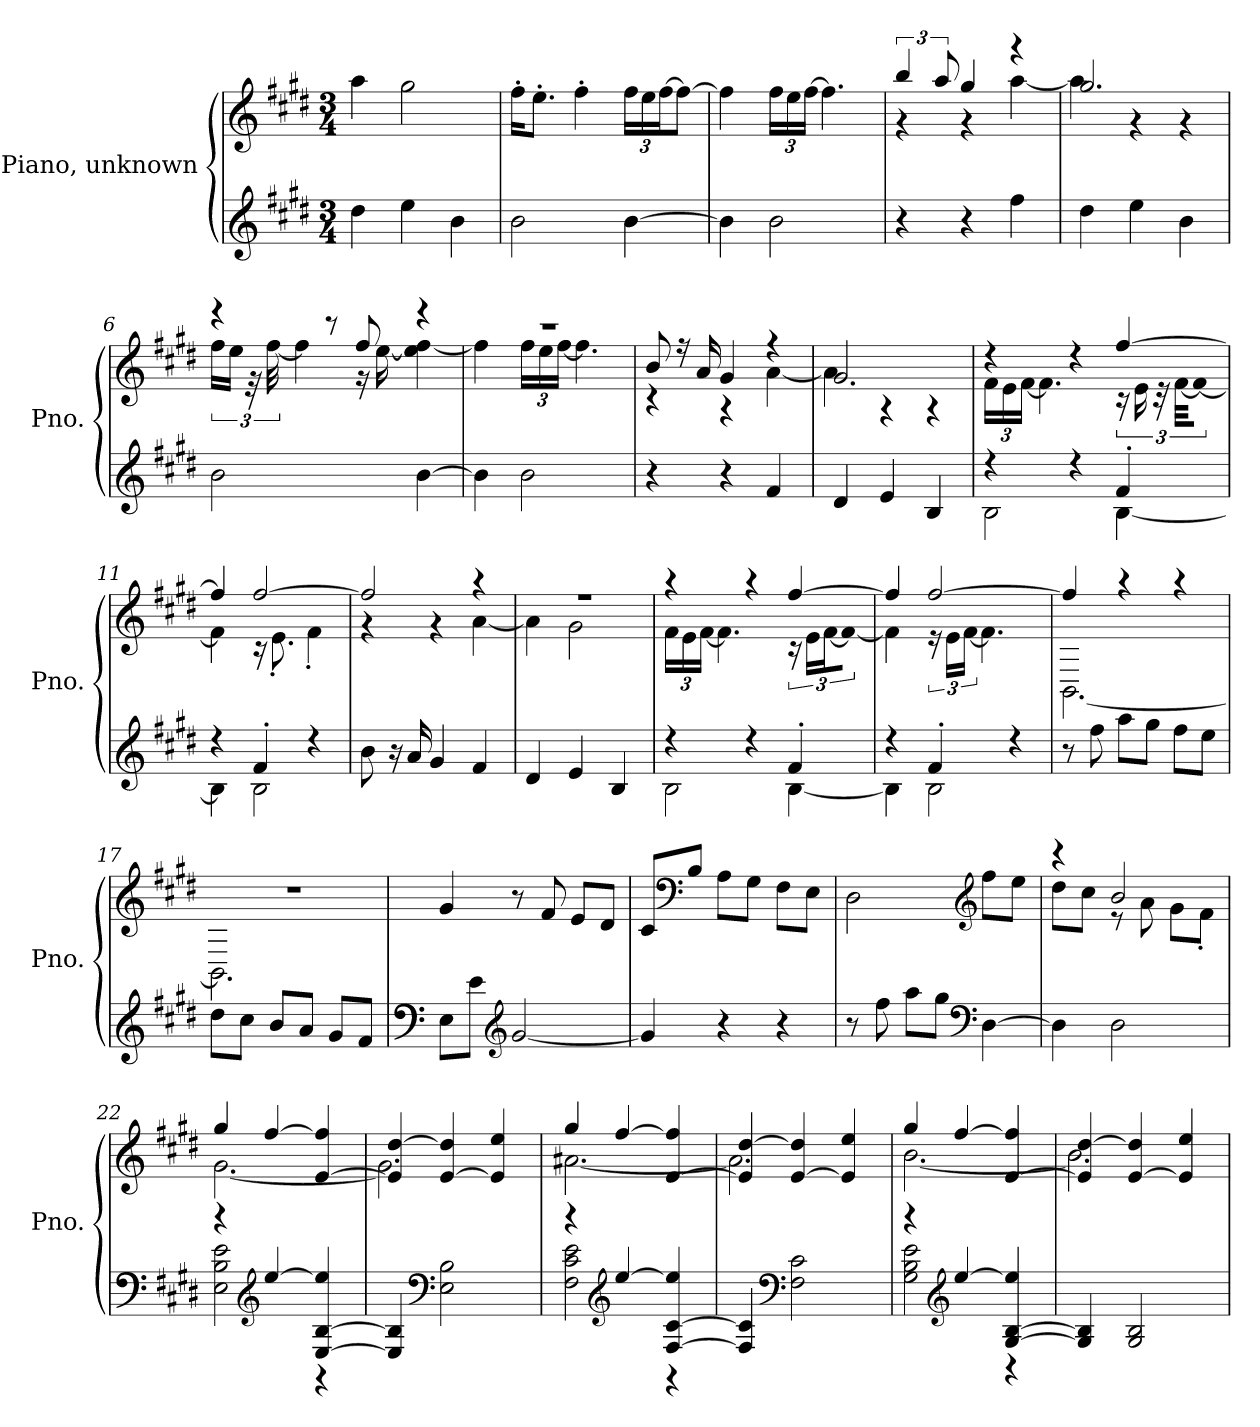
**kern	**kern
*part1	*part1
*staff2	*staff1
*I"Piano, unknown	*
*I'Pno.	*
*clefG2	*clefG2
*k[f#c#g#d#]	*k[f#c#g#d#]
*M3/4	*M3/4
*MM166	*MM166
=1	=1
4dd#\	4aa\
4ee\	2gg#\
4b\	.
=2	=2
2b\	16ff#'\KL
.	8.ee'\J
.	4ff#'\
*	*Xbrackettup
[4b\	24ff#\LL
.	24ee\
.	[24ff#\J
.	8ff#\J_
=3	=3
4b\]	4ff#\]
2b\	24ff#\LL
.	24ee\
.	[24ff#\JJ
.	4.ff#\]
=4	=4
*	*brackettup
*	*^
4r	6bb/	4r
.	12aa/	.
4r	4gg#/	4r
4ff#\	4r	[4aa\
=5	=5	=5
4dd#\	2.gg#/	4aa\]
4ee\	.	4r
4b\	.	4r
=6	=6	=6
2b\	4r	24ff#\LL
.	.	24ee\JJ
.	.	48r
.	.	[48ff#\
.	.	4ff#\]
.	8r	.
.	8ff#/	16r
.	.	[16ee\
[4b\	4r	4ee\] [4ff#\
!!LO:LB:g=z	!!
=7	=7	=7
4b\]	2.r	4ff#\]
*	*	*Xbrackettup
2b\	.	24ff#\LL
.	.	24ee\
.	.	[24ff#\JJ
.	.	4.ff#\]
=8	=8	=8
4r	8b/	4r
.	16r	.
.	16a/	.
4r	4g#/	4r
4f#/	4r	[4a\
=9	=9	=9
4d#/	2.g#/	4a\]
4e/	.	4r
4B/	.	4r
=10	=10	=10
*^	*	*
4r	2B\	4r	24f#\LL
.	.	.	24e\
.	.	.	[24f#\JJ
.	.	.	4.f#\]
4r	.	4r	.
*	*	*	*brackettup
4f#'/	[4B\	[4ff#/	24r
.	.	.	24e\
.	.	.	48r
.	.	.	[48f#\KKL
.	.	.	8f#\J_
=11	=11	=11	=11
4r	4B\]	4ff#/]	4f#\]
4f#'/	2B\	[2ff#/	16r
.	.	.	8.e'\
4r	.	.	4f#'\
*v	*v	*	*
!!LO:LB:g=z	!!
=12	=12	=12
8b\	2ff#/]	4r
16r	.	.
16a/	.	.
4g#/	.	4r
4f#/	4r	[4a\
=13	=13	=13
4d#/	2.r	4a\]
4e/	.	2g#\
4B/	.	.
=14	=14	=14
*^	*	*
*	*	*	*Xbrackettup
4r	2B\	4r	24f#\LL
.	.	.	24e\
.	.	.	[24f#\JJ
.	.	.	4.f#\]
4r	.	4r	.
*	*	*	*brackettup
4f#'/	[4B\	[4ff#/	24r
.	.	.	24e\LL
.	.	.	[24f#\J
.	.	.	8f#\J_
=15	=15	=15	=15
4r	4B\]	4ff#/]	4f#\]
4f#'/	2B\	[2ff#/	24r
.	.	.	24e\LL
.	.	.	[24f#\JJ
.	.	.	4.f#\]
4r	.	.	.
*v	*v	*	*
=16	=16	=16
8r	4ff#/]	[2.BB\
8ff#\	.	.
8aa\L	4r	.
8gg#\J	.	.
8ff#\L	4r	.
8ee\J	.	.
=17	=17	=17
8dd#\L	2.r	2.BB\]
8cc#\J	.	.
8b/L	.	.
8a/J	.	.
8g#/L	.	.
8f#/J	.	.
*	*v	*v
!!LO:LB:g=z
=18	=18
*clefF4	*
8E\L	4g#/
8e\J	.
*clefG2	*
[2g#/	8r
.	8f#/
.	8e/L
.	8d#/J
=19	=19
4g#/]	8c#/L
*	*clefF4
.	8B/J
4r	8A\L
.	8G#\J
4r	8F#\L
.	8E\J
=20	=20
8r	2D#\
8ff#\	.
8aa\L	.
8gg#\J	.
*clefF4	*clefG2
[4D#\	8ff#\L
.	8ee\J
=21	=21
*	*^
4D#\]	4r	8dd#\L
.	.	8cc#\J
2D#\	2b/	8r
.	.	8a\
.	.	8g#\L
.	.	8f#'\J
=22	=22	=22
*^	*	*
4r	2E\ 2B\ 2e\	4gg#/	[2.g#\
*clefG2	*	*	*
[4ee/	.	[4ff#/	.
[4E/ [4B/ 4ee/]	4r	[4e/ 4ff#/]	.
*v	*v	*	*
!!LO:LB:g=z	!!
=23	=23	=23
4E/] 4B/]	4e/] [4dd#/	2.g#\]
*clefF4	*	*
2E\ 2B\	[4e/ 4dd#/]	.
.	4e/] 4ee/	.
=24	=24	=24
*^	*	*
4r	2F#\ 2c#\ 2e\	4gg#/	[2.a#X\
*clefG2	*	*	*
[4ee/	.	[4ff#/	.
[4F#/ [4c#/ 4ee/]	4r	[4e/ 4ff#/]	.
*v	*v	*	*
=25	=25	=25
4F#/] 4c#/]	4e/] [4dd#/	2.a#\]
*clefF4	*	*
2F#\ 2c#\	[4e/ 4dd#/]	.
.	4e/] 4ee/	.
=26	=26	=26
*^	*	*
4r	2G#\ 2B\ 2e\	4gg#/	[2.b\
*clefG2	*	*	*
[4ee/	.	[4ff#/	.
[4G#/ [4B/ 4ee/]	4r	[4e/ 4ff#/]	.
*v	*v	*	*
=27	=27	=27
4G#/] 4B/]	4e/] [4dd#/	2.b\]
2G#/ 2B/	[4e/ 4dd#/]	.
.	4e/] 4ee/	.
*	*v	*v
=	=
*-	*-
